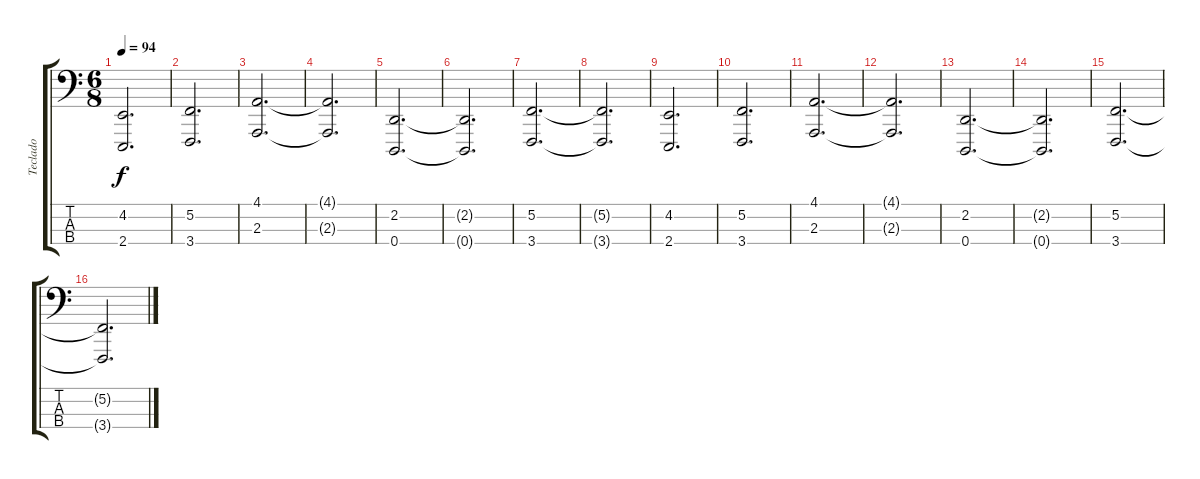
\track ("Teclado" "Teclado") {instrument acousticgrandpiano}
\staff {score tabs}
\tuning (F2 C2 G1 D1) {hide}
\ts (6 8)
\tempo 94
\clef f4
\ks c
(4.2 2.4).2{d dy f} |
(5.2 3.4).2{d} |
(4.1 2.3).2{d} |
(4.1{t} 2.3{t}).2{d} |
(2.2 0.4).2{d} |
(2.2{t} 0.4{t}).2{d} |
(5.2 3.4).2{d} |
(5.2{t} 3.4{t}).2{d} |
(4.2 2.4).2{d} |
(5.2 3.4).2{d} |
(4.1 2.3).2{d} |
(4.1{t} 2.3{t}).2{d} |
(2.2 0.4).2{d} |
(2.2{t} 0.4{t}).2{d} |
(5.2 3.4).2{d} |
(5.2{t} 3.4{t}).2{d}
